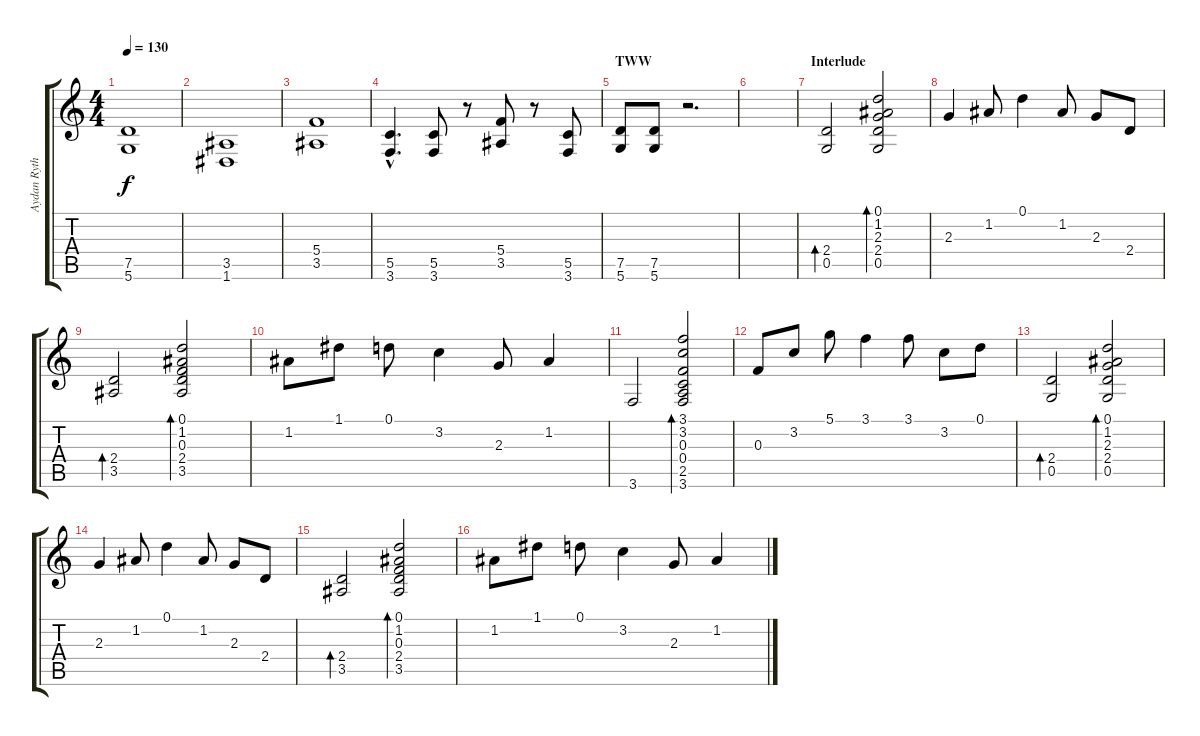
\track ("Aydan Rythm" "Aydan Ryth") {instrument distortionguitar}
\staff {score tabs}
\tuning (D4 A3 F3 C3 G2 D2) {hide}
\ts (4 4)
\tempo 130
\clef g2
\ks c
(7.5 5.6).1{dy f} |
(3.5 1.6).1 |
(5.4 3.5).1 |
(5.5{hac} 3.6{hac}).4{d} (5.5 3.6).8 r.8 (5.4 3.5).8 r.8 (5.5 3.6).8 |
\section ("" "TWW")
(7.5 5.6).8 (7.5 5.6).8 r.2{d} |
|
\section ("" "Interlude")
(2.4 0.5).2{bd 60 instrument acousticguitarsteel} (0.1 1.2 2.3 2.4 0.5).2{bd 120 instrument acousticguitarsteel} |
2.3.4{instrument acousticguitarsteel} 1.2.8 0.1.4 1.2.8 2.3.8 2.4.8 |
(2.4 3.5).2{bd 60} (0.1 1.2 0.3 2.4 3.5).2{bd 120} |
1.2.8 1.1.8 0.1.8 3.2.4 2.3.8 1.2.4 |
3.6.2{instrument acousticguitarsteel} (3.1 3.2 0.3 0.4 2.5 3.6).2{bd 120 instrument acousticguitarsteel} |
0.3.8{instrument acousticguitarsteel} 3.2.8 5.1.8 3.1.4 3.1.8 3.2.8 0.1.8 |
(2.4 0.5).2{bd 60 instrument acousticguitarsteel} (0.1 1.2 2.3 2.4 0.5).2{bd 120 instrument acousticguitarsteel} |
2.3.4{instrument acousticguitarsteel} 1.2.8 0.1.4 1.2.8 2.3.8 2.4.8 |
(2.4 3.5).2{bd 60} (0.1 1.2 0.3 2.4 3.5).2{bd 120} |
1.2.8 1.1.8 0.1.8 3.2.4 2.3.8 1.2.4
